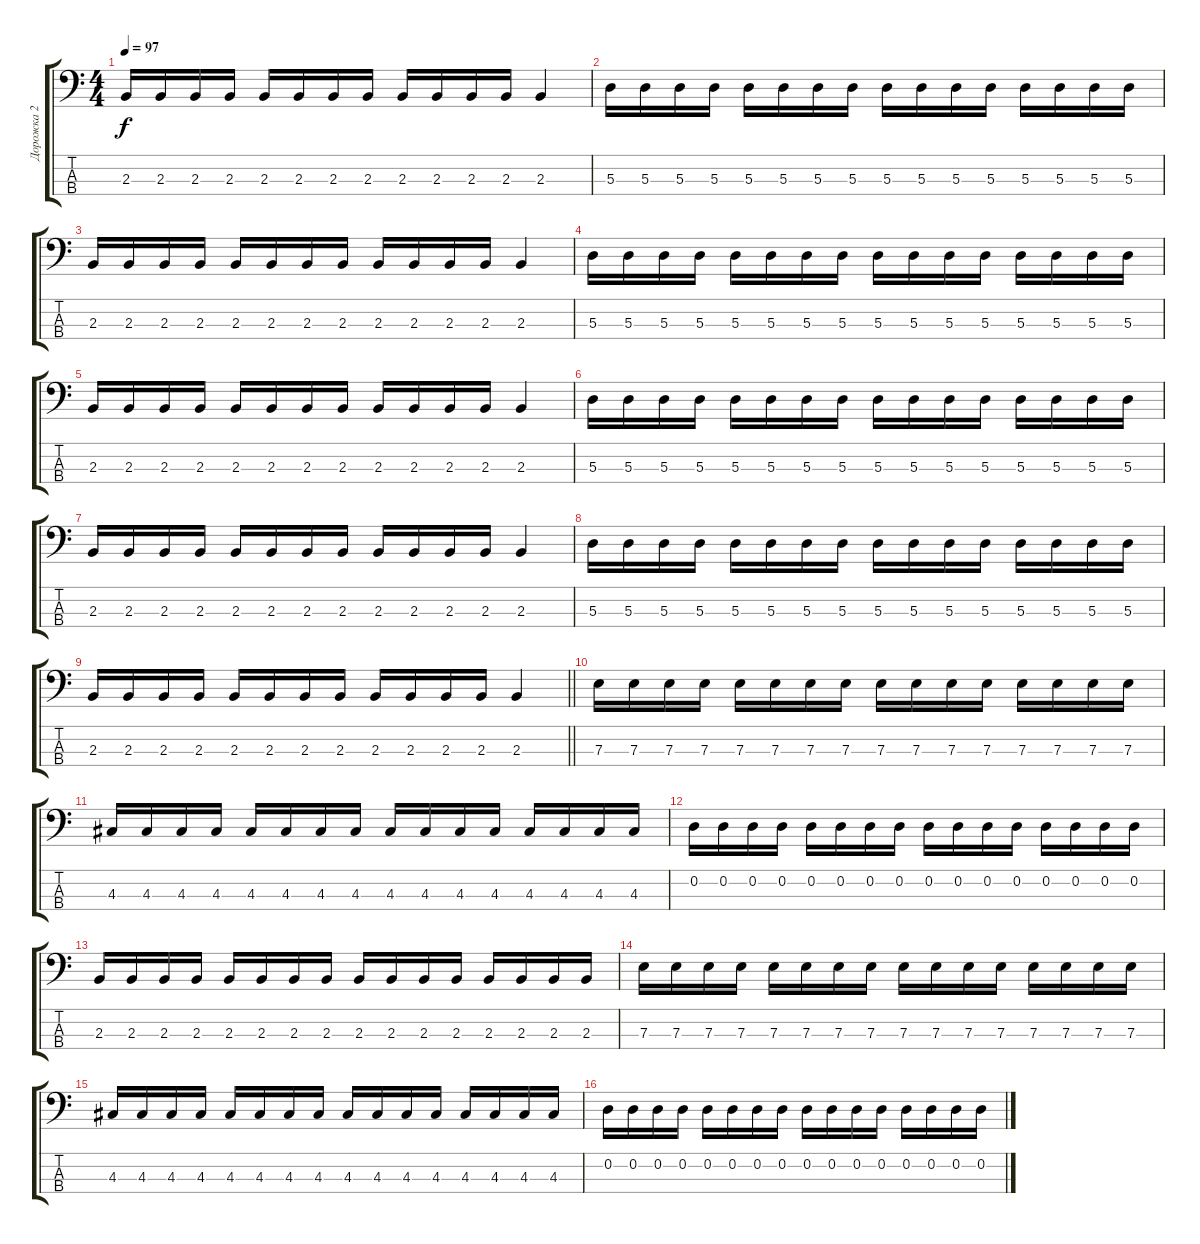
\track ("Дорожка 2" "Дорожка 2") {instrument electricbassfinger}
\staff {score tabs}
\tuning (G2 D2 A1 E1) {hide}
\ts (4 4)
\tempo 97
\clef f4
\ks c
2.3.16{dy f} 2.3.16 2.3.16 2.3.16 2.3.16 2.3.16 2.3.16 2.3.16 2.3.16 2.3.16 2.3.16 2.3.16 2.3.4 |
5.3.16 5.3.16 5.3.16 5.3.16 5.3.16 5.3.16 5.3.16 5.3.16 5.3.16 5.3.16 5.3.16 5.3.16 5.3.16 5.3.16 5.3.16 5.3.16 |
2.3.16 2.3.16 2.3.16 2.3.16 2.3.16 2.3.16 2.3.16 2.3.16 2.3.16 2.3.16 2.3.16 2.3.16 2.3.4 |
5.3.16 5.3.16 5.3.16 5.3.16 5.3.16 5.3.16 5.3.16 5.3.16 5.3.16 5.3.16 5.3.16 5.3.16 5.3.16 5.3.16 5.3.16 5.3.16 |
2.3.16 2.3.16 2.3.16 2.3.16 2.3.16 2.3.16 2.3.16 2.3.16 2.3.16 2.3.16 2.3.16 2.3.16 2.3.4 |
5.3.16 5.3.16 5.3.16 5.3.16 5.3.16 5.3.16 5.3.16 5.3.16 5.3.16 5.3.16 5.3.16 5.3.16 5.3.16 5.3.16 5.3.16 5.3.16 |
2.3.16 2.3.16 2.3.16 2.3.16 2.3.16 2.3.16 2.3.16 2.3.16 2.3.16 2.3.16 2.3.16 2.3.16 2.3.4 |
5.3.16 5.3.16 5.3.16 5.3.16 5.3.16 5.3.16 5.3.16 5.3.16 5.3.16 5.3.16 5.3.16 5.3.16 5.3.16 5.3.16 5.3.16 5.3.16 |
\barLineRight lightlight
2.3.16 2.3.16 2.3.16 2.3.16 2.3.16 2.3.16 2.3.16 2.3.16 2.3.16 2.3.16 2.3.16 2.3.16 2.3.4 |
7.3.16 7.3.16 7.3.16 7.3.16 7.3.16 7.3.16 7.3.16 7.3.16 7.3.16 7.3.16 7.3.16 7.3.16 7.3.16 7.3.16 7.3.16 7.3.16 |
4.3.16 4.3.16 4.3.16 4.3.16 4.3.16 4.3.16 4.3.16 4.3.16 4.3.16 4.3.16 4.3.16 4.3.16 4.3.16 4.3.16 4.3.16 4.3.16 |
0.2.16 0.2.16 0.2.16 0.2.16 0.2.16 0.2.16 0.2.16 0.2.16 0.2.16 0.2.16 0.2.16 0.2.16 0.2.16 0.2.16 0.2.16 0.2.16 |
2.3.16 2.3.16 2.3.16 2.3.16 2.3.16 2.3.16 2.3.16 2.3.16 2.3.16 2.3.16 2.3.16 2.3.16 2.3.16 2.3.16 2.3.16 2.3.16 |
7.3.16 7.3.16 7.3.16 7.3.16 7.3.16 7.3.16 7.3.16 7.3.16 7.3.16 7.3.16 7.3.16 7.3.16 7.3.16 7.3.16 7.3.16 7.3.16 |
4.3.16 4.3.16 4.3.16 4.3.16 4.3.16 4.3.16 4.3.16 4.3.16 4.3.16 4.3.16 4.3.16 4.3.16 4.3.16 4.3.16 4.3.16 4.3.16 |
0.2.16 0.2.16 0.2.16 0.2.16 0.2.16 0.2.16 0.2.16 0.2.16 0.2.16 0.2.16 0.2.16 0.2.16 0.2.16 0.2.16 0.2.16 0.2.16
